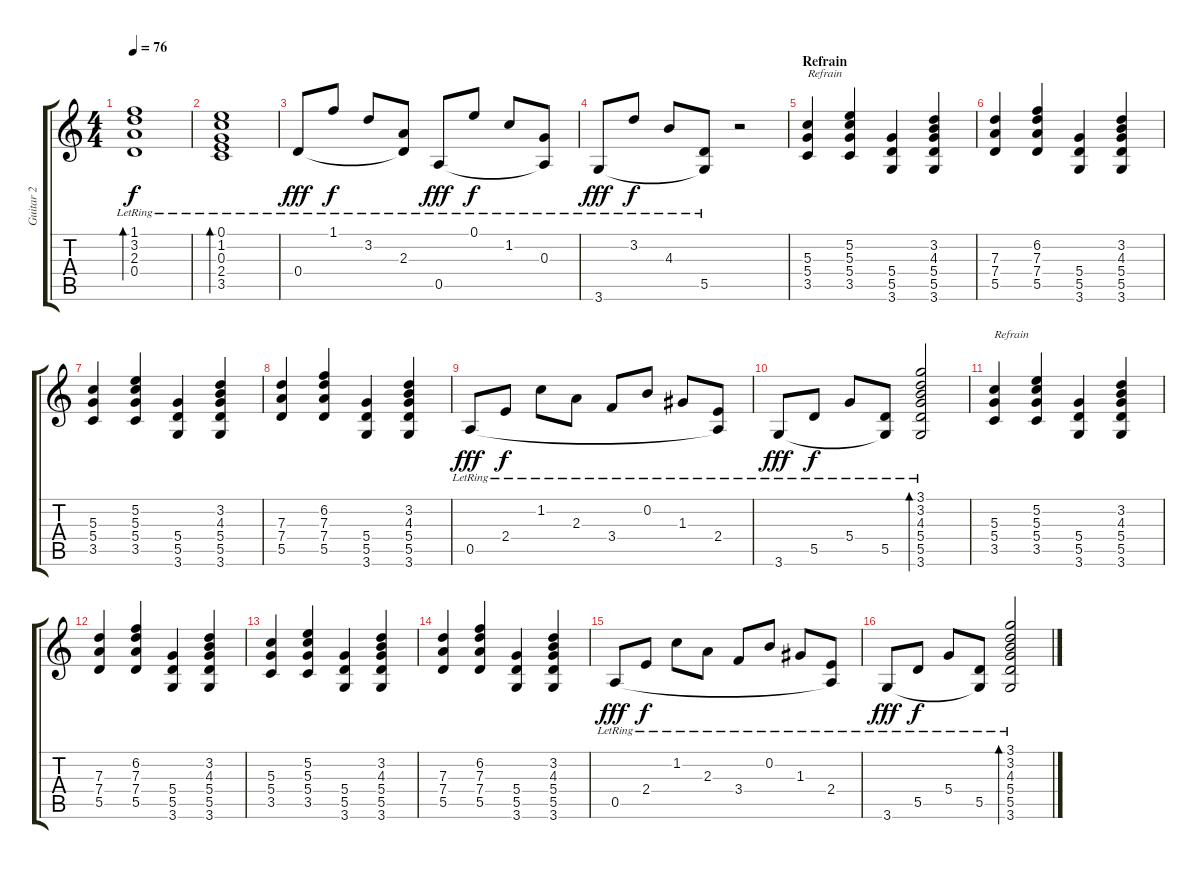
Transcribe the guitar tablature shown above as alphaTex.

\track ("Guitar 2" "Guitar 2") {instrument acousticguitarsteel}
\staff {score tabs}
\tuning (E4 B3 G3 D3 A2 E2) {hide}
\ts (4 4)
\tempo 76
\clef g2
\ks c
(1.1{lr} 3.2{lr} 2.3{lr} 0.4{lr}).1{bd 60 dy f} |
(0.1{lr} 1.2{lr} 0.3{lr} 2.4{lr} 3.5{lr}).1{bd 60} |
0.4{lr}.8{dy fff} 1.1{lr}.8{dy f} 3.2{lr}.8 (2.3{lr} 0.4{t}).8 0.5{lr}.8{dy fff} 0.1{lr}.8{dy f} 1.2{lr}.8 (0.3{lr} 0.5{t}).8 |
3.6{lr}.8{dy fff} 3.2{lr}.8{dy f} 4.3{lr}.8 (5.5{lr} 3.6{t}).8 r.2 |
\section ("" "Refrain")
(5.3 5.4 3.5).4{txt "Refrain"} (5.2 5.3 5.4 3.5).4 (5.4 5.5 3.6).4 (3.2 4.3 5.4 5.5 3.6).4 |
(7.3 7.4 5.5).4 (6.2 7.3 7.4 5.5).4 (5.4 5.5 3.6).4 (3.2 4.3 5.4 5.5 3.6).4 |
(5.3 5.4 3.5).4 (5.2 5.3 5.4 3.5).4 (5.4 5.5 3.6).4 (3.2 4.3 5.4 5.5 3.6).4 |
(7.3 7.4 5.5).4 (6.2 7.3 7.4 5.5).4 (5.4 5.5 3.6).4 (3.2 4.3 5.4 5.5 3.6).4 |
0.5{lr}.8{dy fff} 2.4{lr}.8{dy f} 1.2{lr}.8 2.3{lr}.8 3.4{lr}.8 0.2{lr}.8 1.3{lr}.8 (2.4{lr} 0.5{t}).8 |
3.6{lr}.8{dy fff} 5.5{lr}.8{dy f} 5.4{lr}.8 (5.5{lr} 3.6{t}).8 (3.1{lr} 3.2{lr} 4.3{lr} 5.4{lr} 5.5{lr} 3.6{lr}).2{bd 240} |
(5.3 5.4 3.5).4{txt "Refrain"} (5.2 5.3 5.4 3.5).4 (5.4 5.5 3.6).4 (3.2 4.3 5.4 5.5 3.6).4 |
(7.3 7.4 5.5).4 (6.2 7.3 7.4 5.5).4 (5.4 5.5 3.6).4 (3.2 4.3 5.4 5.5 3.6).4 |
(5.3 5.4 3.5).4 (5.2 5.3 5.4 3.5).4 (5.4 5.5 3.6).4 (3.2 4.3 5.4 5.5 3.6).4 |
(7.3 7.4 5.5).4 (6.2 7.3 7.4 5.5).4 (5.4 5.5 3.6).4 (3.2 4.3 5.4 5.5 3.6).4 |
0.5{lr}.8{dy fff} 2.4{lr}.8{dy f} 1.2{lr}.8 2.3{lr}.8 3.4{lr}.8 0.2{lr}.8 1.3{lr}.8 (2.4{lr} 0.5{t}).8 |
3.6{lr}.8{dy fff} 5.5{lr}.8{dy f} 5.4{lr}.8 (5.5{lr} 3.6{t}).8 (3.1{lr} 3.2{lr} 4.3{lr} 5.4{lr} 5.5{lr} 3.6{lr}).2{bd 240}
